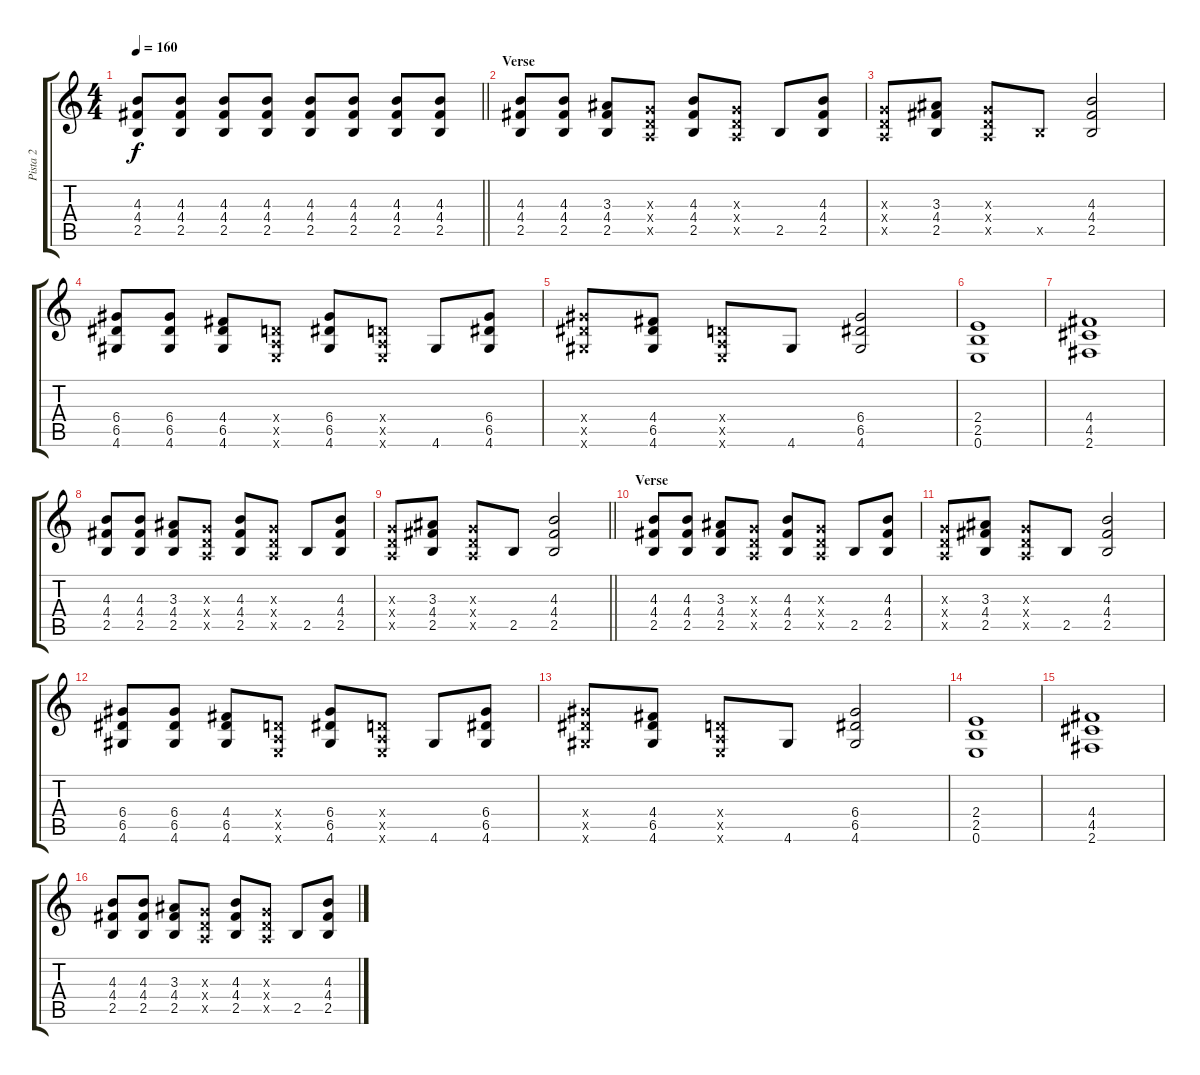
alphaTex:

\track ("Pista 2" "Pista 2") {instrument distortionguitar}
\staff {score tabs}
\tuning (E4 B3 G3 D3 A2 E2) {hide}
\ts (4 4)
\tempo 160
\clef g2
\barLineRight lightlight
\ks c
(4.3 4.4 2.5).8{dy f} (4.3 4.4 2.5).8 (4.3 4.4 2.5).8 (4.3 4.4 2.5).8 (4.3 4.4 2.5).8 (4.3 4.4 2.5).8 (4.3 4.4 2.5).8 (4.3 4.4 2.5).8 |
\section ("" "Verse")
(4.3 4.4 2.5).8 (4.3 4.4 2.5).8 (3.3 4.4 2.5).8 (0.3{x} 0.4{x} 0.5{x}).8 (4.3 4.4 2.5).8 (0.3{x} 0.4{x} 0.5{x}).8 2.5.8 (4.3 4.4 2.5).8 |
(0.3{x} 0.4{x} 0.5{x}).8 (3.3 4.4 2.5).8 (0.3{x} 0.4{x} 0.5{x}).8 2.5{x}.8 (4.3 4.4 2.5).2 |
(6.4 6.5 4.6).8 (6.4 6.5 4.6).8 (4.4 6.5 4.6).8 (0.4{x} 0.5{x} 0.6{x}).8 (6.4 6.5 4.6).8 (0.4{x} 0.5{x} 0.6{x}).8 4.6.8 (6.4 6.5 4.6).8 |
(6.4{x} 6.5{x} 4.6{x}).8 (4.4 6.5 4.6).8 (0.4{x} 0.5{x} 0.6{x}).8 4.6.8 (6.4 6.5 4.6).2 |
(2.4 2.5 0.6).1 |
(4.4 4.5 2.6).1 |
(4.3 4.4 2.5).8 (4.3 4.4 2.5).8 (3.3 4.4 2.5).8 (0.3{x} 0.4{x} 0.5{x}).8 (4.3 4.4 2.5).8 (0.3{x} 0.4{x} 0.5{x}).8 2.5.8 (4.3 4.4 2.5).8 |
\barLineRight lightlight
(0.3{x} 0.4{x} 0.5{x}).8 (3.3 4.4 2.5).8 (0.3{x} 0.4{x} 0.5{x}).8 2.5.8 (4.3 4.4 2.5).2 |
\section ("" "Verse")
(4.3 4.4 2.5).8 (4.3 4.4 2.5).8 (3.3 4.4 2.5).8 (0.3{x} 0.4{x} 0.5{x}).8 (4.3 4.4 2.5).8 (0.3{x} 0.4{x} 0.5{x}).8 2.5.8 (4.3 4.4 2.5).8 |
(0.3{x} 0.4{x} 0.5{x}).8 (3.3 4.4 2.5).8 (0.3{x} 0.4{x} 0.5{x}).8 2.5.8 (4.3 4.4 2.5).2 |
(6.4 6.5 4.6).8 (6.4 6.5 4.6).8 (4.4 6.5 4.6).8 (0.4{x} 0.5{x} 0.6{x}).8 (6.4 6.5 4.6).8 (0.4{x} 0.5{x} 0.6{x}).8 4.6.8 (6.4 6.5 4.6).8 |
(6.4{x} 6.5{x} 4.6{x}).8 (4.4 6.5 4.6).8 (0.4{x} 0.5{x} 0.6{x}).8 4.6.8 (6.4 6.5 4.6).2 |
(2.4 2.5 0.6).1 |
(4.4 4.5 2.6).1 |
(4.3 4.4 2.5).8 (4.3 4.4 2.5).8 (3.3 4.4 2.5).8 (0.3{x} 0.4{x} 0.5{x}).8 (4.3 4.4 2.5).8 (0.3{x} 0.4{x} 0.5{x}).8 2.5.8 (4.3 4.4 2.5).8
